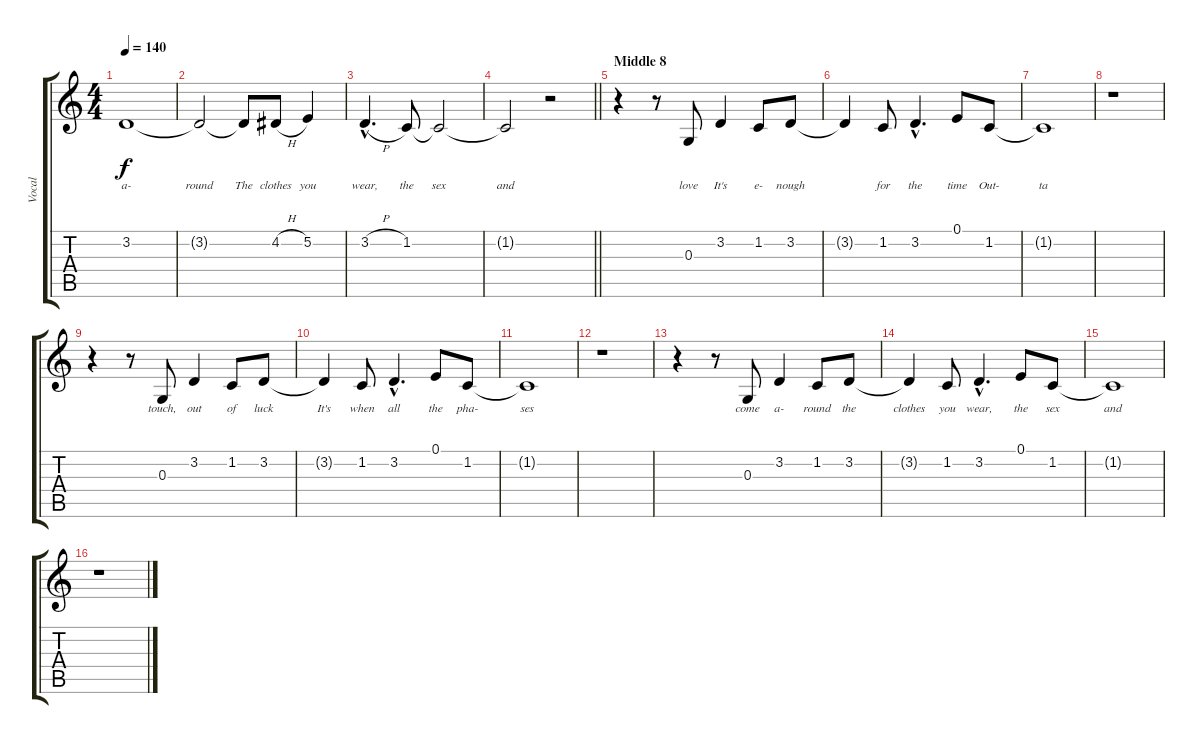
\track ("Vocal" "Vocal") {instrument lead1square}
\staff {score tabs}
\tuning (E4 B3 G3 D3 A2 E2) {hide}
\ts (4 4)
\tempo 140
\clef g2
\ks c
3.2{t}.1{lyrics (0 "a-") lyrics (1 "") lyrics (2 "") lyrics (3 "") lyrics (4 "") dy f} |
3.2{t}.2{lyrics (0 "round") lyrics (1 "") lyrics (2 "") lyrics (3 "") lyrics (4 "")} 3.2{t}.8{lyrics (0 "The") lyrics (1 "") lyrics (2 "") lyrics (3 "") lyrics (4 "")} 4.2{h}.8{lyrics (0 "clothes") lyrics (1 "") lyrics (2 "") lyrics (3 "") lyrics (4 "")} 5.2.4{lyrics (0 "you") lyrics (1 "") lyrics (2 "") lyrics (3 "") lyrics (4 "")} |
3.2{h hac}.4{d lyrics (0 "wear,") lyrics (1 "") lyrics (2 "") lyrics (3 "") lyrics (4 "")} 1.2.8{lyrics (0 "the") lyrics (1 "") lyrics (2 "") lyrics (3 "") lyrics (4 "")} 1.2{t}.2{lyrics (0 "sex") lyrics (1 "") lyrics (2 "") lyrics (3 "") lyrics (4 "")} |
\barLineRight lightlight
1.2{t}.2{lyrics (0 "and") lyrics (1 "") lyrics (2 "") lyrics (3 "") lyrics (4 "")} r.2 |
\section ("" "Middle 8")
r.4 r.8 0.3.8{lyrics (0 "love") lyrics (1 "") lyrics (2 "") lyrics (3 "") lyrics (4 "")} 3.2.4{lyrics (0 "It's") lyrics (1 "") lyrics (2 "") lyrics (3 "") lyrics (4 "")} 1.2.8{lyrics (0 "e-") lyrics (1 "") lyrics (2 "") lyrics (3 "") lyrics (4 "")} 3.2.8{lyrics (0 "nough") lyrics (1 "") lyrics (2 "") lyrics (3 "") lyrics (4 "")} |
3.2{t}.4{lyrics (0 "") lyrics (1 "") lyrics (2 "") lyrics (3 "") lyrics (4 "")} 1.2.8{lyrics (0 "for") lyrics (1 "") lyrics (2 "") lyrics (3 "") lyrics (4 "")} 3.2{hac}.4{d lyrics (0 "the") lyrics (1 "") lyrics (2 "") lyrics (3 "") lyrics (4 "")} 0.1.8{lyrics (0 "time") lyrics (1 "") lyrics (2 "") lyrics (3 "") lyrics (4 "")} 1.2.8{lyrics (0 "Out-") lyrics (1 "") lyrics (2 "") lyrics (3 "") lyrics (4 "")} |
1.2{t}.1{lyrics (0 "ta") lyrics (1 "") lyrics (2 "") lyrics (3 "") lyrics (4 "")} |
r.1 |
r.4 r.8 0.3.8{lyrics (0 "touch,") lyrics (1 "") lyrics (2 "") lyrics (3 "") lyrics (4 "")} 3.2.4{lyrics (0 "out") lyrics (1 "") lyrics (2 "") lyrics (3 "") lyrics (4 "")} 1.2.8{lyrics (0 "of") lyrics (1 "") lyrics (2 "") lyrics (3 "") lyrics (4 "")} 3.2.8{lyrics (0 "luck") lyrics (1 "") lyrics (2 "") lyrics (3 "") lyrics (4 "")} |
3.2{t}.4{lyrics (0 "It's") lyrics (1 "") lyrics (2 "") lyrics (3 "") lyrics (4 "")} 1.2.8{lyrics (0 "when") lyrics (1 "") lyrics (2 "") lyrics (3 "") lyrics (4 "")} 3.2{hac}.4{d lyrics (0 "all") lyrics (1 "") lyrics (2 "") lyrics (3 "") lyrics (4 "")} 0.1.8{lyrics (0 "the") lyrics (1 "") lyrics (2 "") lyrics (3 "") lyrics (4 "")} 1.2.8{lyrics (0 "pha-") lyrics (1 "") lyrics (2 "") lyrics (3 "") lyrics (4 "")} |
1.2{t}.1{lyrics (0 "ses") lyrics (1 "") lyrics (2 "") lyrics (3 "") lyrics (4 "")} |
r.1 |
r.4 r.8 0.3.8{lyrics (0 "come") lyrics (1 "") lyrics (2 "") lyrics (3 "") lyrics (4 "")} 3.2.4{lyrics (0 "a-") lyrics (1 "") lyrics (2 "") lyrics (3 "") lyrics (4 "")} 1.2.8{lyrics (0 "round") lyrics (1 "") lyrics (2 "") lyrics (3 "") lyrics (4 "")} 3.2.8{lyrics (0 "the") lyrics (1 "") lyrics (2 "") lyrics (3 "") lyrics (4 "")} |
3.2{t}.4{lyrics (0 "clothes") lyrics (1 "") lyrics (2 "") lyrics (3 "") lyrics (4 "")} 1.2.8{lyrics (0 "you") lyrics (1 "") lyrics (2 "") lyrics (3 "") lyrics (4 "")} 3.2{hac}.4{d lyrics (0 "wear,") lyrics (1 "") lyrics (2 "") lyrics (3 "") lyrics (4 "")} 0.1.8{lyrics (0 "the") lyrics (1 "") lyrics (2 "") lyrics (3 "") lyrics (4 "")} 1.2.8{lyrics (0 "sex") lyrics (1 "") lyrics (2 "") lyrics (3 "") lyrics (4 "")} |
1.2{t}.1{lyrics (0 "and") lyrics (1 "") lyrics (2 "") lyrics (3 "") lyrics (4 "")} |
r.1
